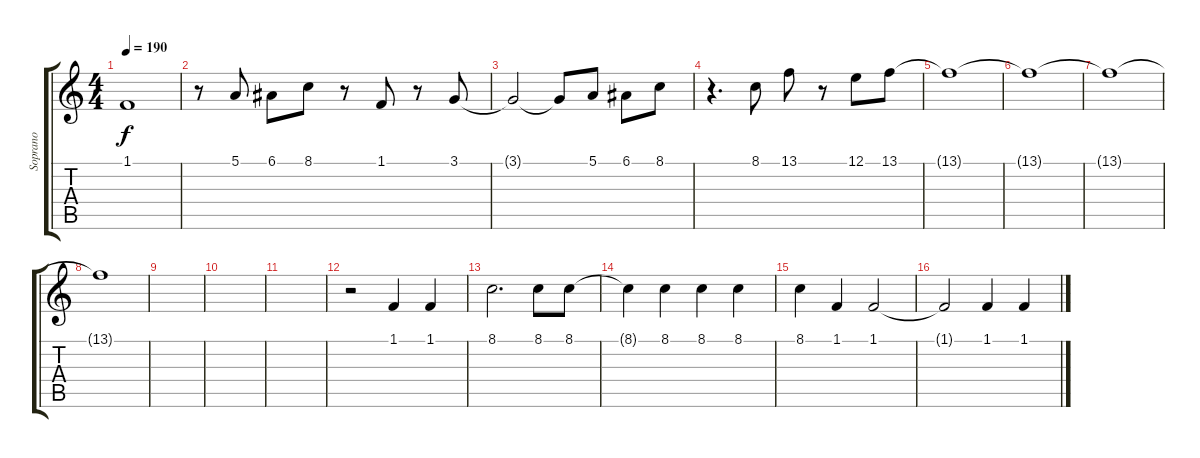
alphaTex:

\track ("Soprano" "Soprano") {instrument voiceoohs}
\staff {score tabs}
\tuning (E4 B3 G3 D3 A2 E2) {hide}
\ts (4 4)
\tempo 190
\clef g2
\ks c
1.1.1{dy f} |
r.8 5.1.8 6.1.8 8.1.8 r.8 1.1.8 r.8 3.1.8 |
3.1{t}.2 3.1{t}.8 5.1.8 6.1.8 8.1.8 |
r.4{d} 8.1.8 13.1.8 r.8 12.1.8 13.1.8 |
13.1{t}.1 |
13.1{t}.1 |
13.1{t}.1 |
13.1{t}.1 |
|
|
|
r.2 1.1.4 1.1.4 |
8.1.2{d} 8.1.8 8.1.8 |
8.1{t}.4 8.1.4 8.1.4 8.1.4 |
8.1.4 1.1.4 1.1.2 |
1.1{t}.2 1.1.4 1.1.4
